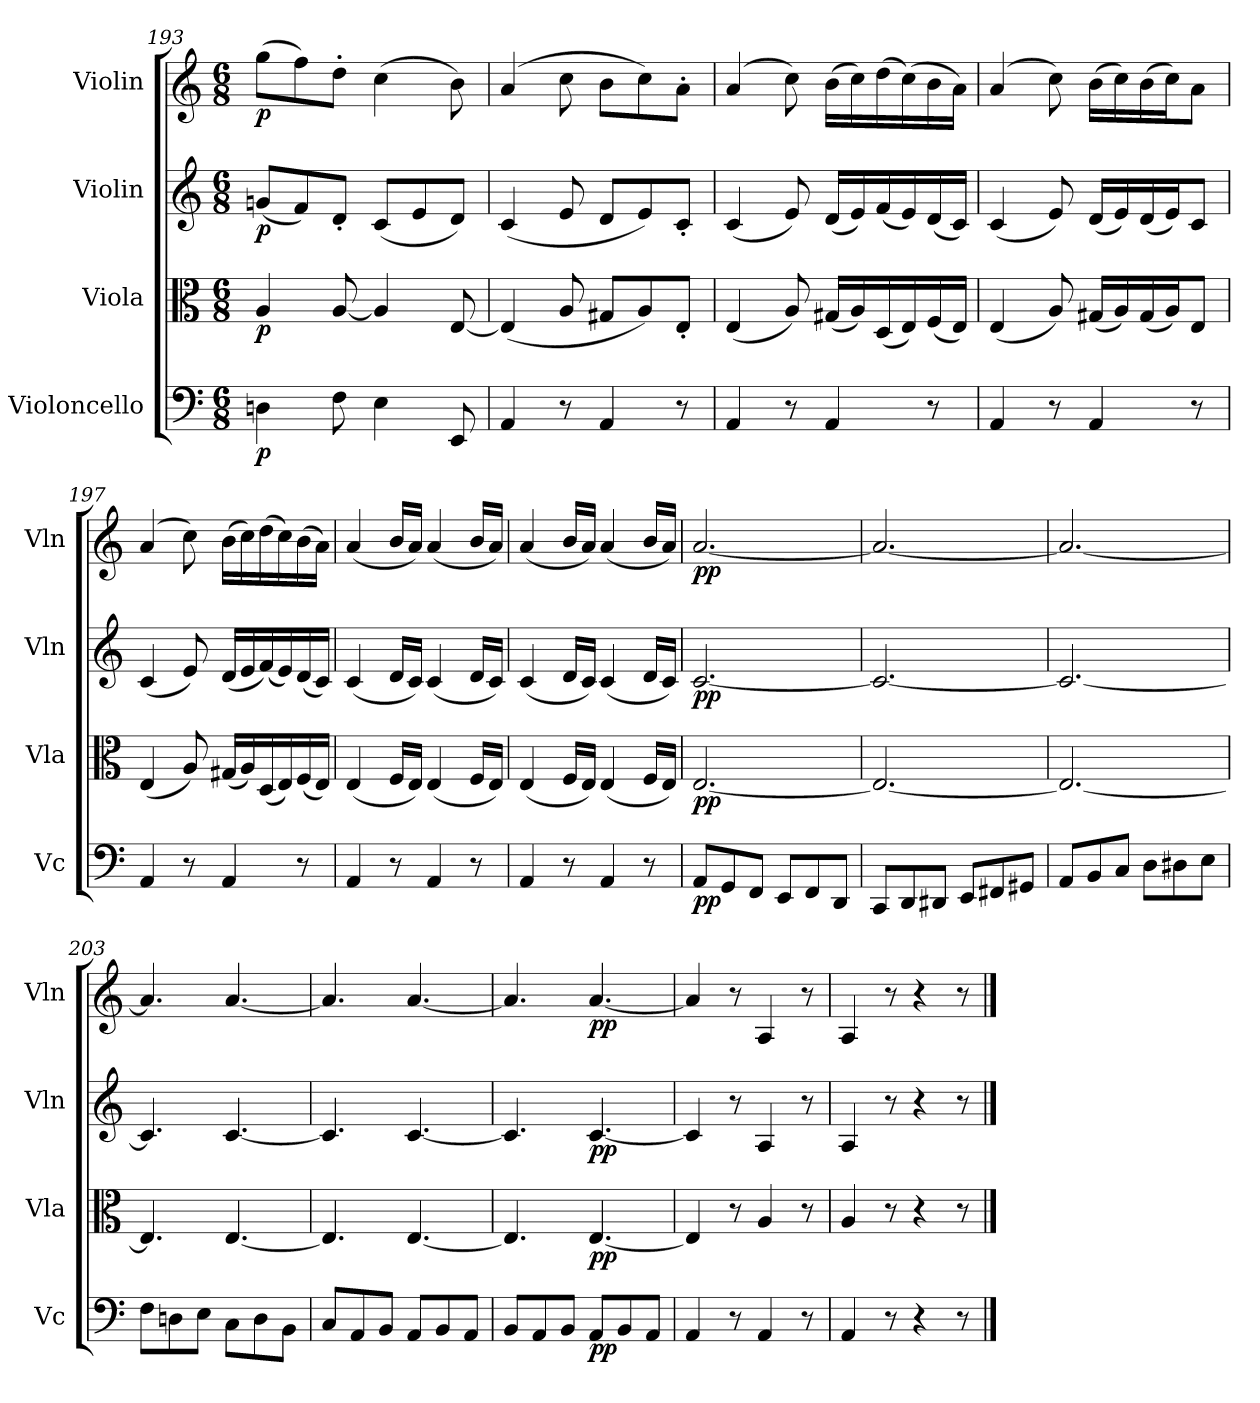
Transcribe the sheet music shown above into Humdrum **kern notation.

**kern	**dynam	**kern	**dynam	**kern	**dynam	**kern	**dynam
*part4	*part4	*part3	*part3	*part2	*part2	*part1	*part1
*staff4	*staff4	*staff3	*staff3	*staff2	*staff2	*staff1	*staff1
*I"Violoncello	*	*I"Viola	*	*I"Violin	*	*I"Violin	*
*I'Vc	*	*I'Vla	*	*I'Vln	*	*I'Vln	*
*clefF4	*	*clefC3	*	*clefG2	*	*clefG2	*
*k[]	*	*k[]	*	*k[]	*	*k[]	*
*a:	*	*a:	*	*a:	*	*a:	*
*M6/8	*	*M6/8	*	*M6/8	*	*M6/8	*
=193	=193	=193	=193	=193	=193	=193	=193
4Dn\	p	4A/	p	(8gn/L	p	(8gg\L	p
.	.	.	.	8f/)	.	8ff\)	.
8F\	.	[8A/	.	8d'/J	.	8dd'\J	.
4E\	.	4A/]	.	(8c/L	.	(4cc\	.
.	.	.	.	8e/	.	.	.
8EE/	.	[8E/	.	8d/J)	.	8b\)	.
=194	=194	=194	=194	=194	=194	=194	=194
4AA/	.	(4E/]	.	(4c/	.	(4a/	.
8r	.	8A/	.	8e/	.	8cc\	.
4AA/	.	8G#X/L	.	8d/L	.	8b\L	.
.	.	8A/)	.	8e/)	.	8cc\)	.
8r	.	8E'/J	.	8c'/J	.	8a'\J	.
=195	=195	=195	=195	=195	=195	=195	=195
4AA/	.	(4E/	.	(4c/	.	(4a/	.
8r	.	8A/)	.	8e/)	.	8cc\)	.
4AA/	.	(16G#X/LL	.	(16d/LL	.	(16b\LL	.
.	.	16A/)	.	16e/)	.	16cc\)	.
.	.	(16D/	.	(16f/	.	(16dd\	.
.	.	16E/)	.	16e/)	.	(16cc\)	.
8r	.	(16F/	.	(16d/	.	16b\	.
.	.	16E/JJ)	.	16c/JJ)	.	16a\JJ)	.
=196	=196	=196	=196	=196	=196	=196	=196
4AA/	.	(4E/	.	(4c/	.	(4a/	.
8r	.	8A/)	.	8e/)	.	8cc\)	.
4AA/	.	(16G#X/LL	.	(16d/LL	.	(16b\LL	.
.	.	16A/)	.	16e/)	.	16cc\)	.
.	.	(16G#/	.	(16d/	.	(16b\	.
.	.	16A/J)	.	16e/J)	.	16cc\J)	.
8r	.	8E/J	.	8c/J	.	8a\J	.
=197	=197	=197	=197	=197	=197	=197	=197
4AA/	.	(4E/	.	(4c/	.	(4a/	.
8r	.	8A/)	.	8e/)	.	8cc\)	.
4AA/	.	(16G#X/LL	.	(16d/LL	.	(16b\LL	.
.	.	16A/)	.	16e/	.	16cc\)	.
.	.	(16D/	.	(16f/)	.	(16dd\	.
.	.	16E/)	.	16e/)	.	16cc\)	.
8r	.	(16F/	.	(16d/	.	(16b\	.
.	.	16E/JJ)	.	16c/JJ)	.	16a\JJ)	.
=198	=198	=198	=198	=198	=198	=198	=198
4AA/	.	(4E/	.	(4c/	.	(4a/	.
8r	.	16F/LL	.	16d/LL	.	16b/LL	.
.	.	16E/JJ)	.	16c/JJ)	.	16a/JJ)	.
4AA/	.	(4E/	.	(4c/	.	(4a/	.
8r	.	16F/LL	.	16d/LL	.	16b/LL	.
.	.	16E/JJ)	.	16c/JJ)	.	16a/JJ)	.
=199	=199	=199	=199	=199	=199	=199	=199
4AA/	.	(4E/	.	(4c/	.	(4a/	.
8r	.	16F/LL	.	16d/LL	.	16b/LL	.
.	.	16E/JJ)	.	16c/JJ)	.	16a/JJ)	.
4AA/	.	(4E/	.	(4c/	.	(4a/	.
8r	.	16F/LL	.	16d/LL	.	16b/LL	.
.	.	16E/JJ)	.	16c/JJ)	.	16a/JJ)	.
=200	=200	=200	=200	=200	=200	=200	=200
8AA/L	pp	[2.E/	pp	[2.c/	pp	[2.a/	pp
8GG/	.	.	.	.	.	.	.
8FF/J	.	.	.	.	.	.	.
8EE/L	.	.	.	.	.	.	.
8FF/	.	.	.	.	.	.	.
8DD/J	.	.	.	.	.	.	.
=201	=201	=201	=201	=201	=201	=201	=201
8CC/L	.	2.E/_	.	2.c/_	.	2.a/_	.
8DD/	.	.	.	.	.	.	.
8DD#X/J	.	.	.	.	.	.	.
8EE/L	.	.	.	.	.	.	.
8FF#X/	.	.	.	.	.	.	.
8GG#X/J	.	.	.	.	.	.	.
=202	=202	=202	=202	=202	=202	=202	=202
8AA/L	.	2.E/_	.	2.c/_	.	2.a/_	.
8BB/	.	.	.	.	.	.	.
8C/J	.	.	.	.	.	.	.
8D\L	.	.	.	.	.	.	.
8D#X\	.	.	.	.	.	.	.
8E\J	.	.	.	.	.	.	.
=203	=203	=203	=203	=203	=203	=203	=203
8F\L	.	4.E/]	.	4.c/]	.	4.a/]	.
8Dn\	.	.	.	.	.	.	.
8E\J	.	.	.	.	.	.	.
8C\L	.	[4.E/	.	[4.c/	.	[4.a/	.
8D\	.	.	.	.	.	.	.
8BB\J	.	.	.	.	.	.	.
=204	=204	=204	=204	=204	=204	=204	=204
8C/L	.	4.E/]	.	4.c/]	.	4.a/]	.
8AA/	.	.	.	.	.	.	.
8BB/J	.	.	.	.	.	.	.
8AA/L	.	[4.E/	.	[4.c/	.	[4.a/	.
8BB/	.	.	.	.	.	.	.
8AA/J	.	.	.	.	.	.	.
=205	=205	=205	=205	=205	=205	=205	=205
8BB/L	.	4.E/]	.	4.c/]	.	4.a/]	.
8AA/	.	.	.	.	.	.	.
8BB/J	.	.	.	.	.	.	.
8AA/L	pp	[4.E/	pp	[4.c/	pp	[4.a/	pp
8BB/	.	.	.	.	.	.	.
8AA/J	.	.	.	.	.	.	.
=206	=206	=206	=206	=206	=206	=206	=206
4AA/	.	4E/]	.	4c/]	.	4a/]	.
8r	.	8r	.	8r	.	8r	.
4AA/	.	4A/	.	4A/	.	4A/	.
8r	.	8r	.	8r	.	8r	.
=207	=207	=207	=207	=207	=207	=207	=207
4AA/	.	4A/	.	4A/	.	4A/	.
8r	.	8r	.	8r	.	8r	.
4r	.	4r	.	4r	.	4r	.
8r	.	8r	.	8r	.	8r	.
==	==	==	==	==	==	==	==
*-	*-	*-	*-	*-	*-	*-	*-
